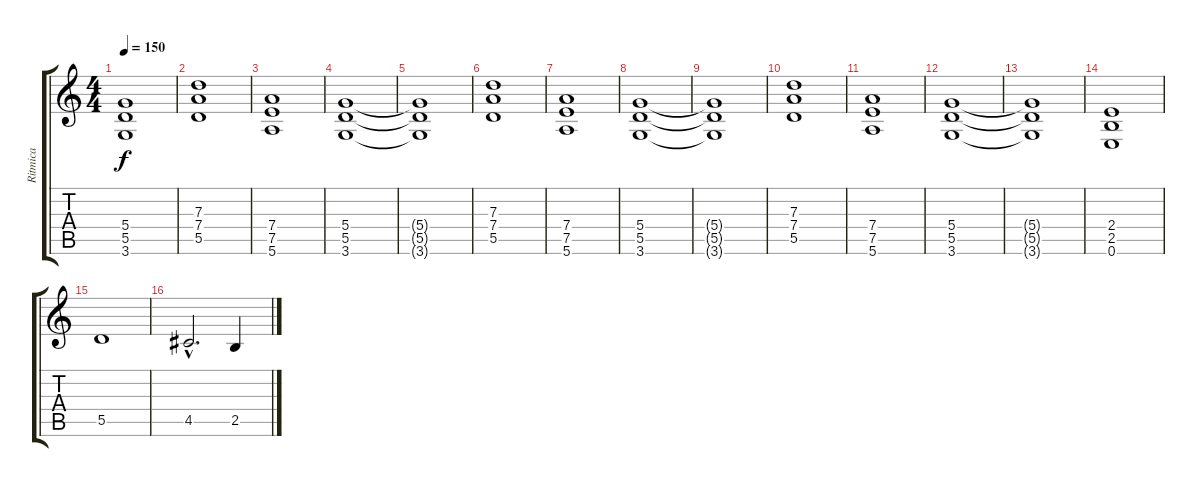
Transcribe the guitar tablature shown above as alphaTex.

\track ("Ritmica" "Ritmica") {instrument overdrivenguitar}
\staff {score tabs}
\tuning (E4 B3 G3 D3 A2 E2) {hide}
\ts (4 4)
\tempo 150
\clef g2
\ks c
(5.4{t} 5.5{t} 3.6{t}).1{dy f} |
(7.3 7.4 5.5).1 |
(7.4 7.5 5.6).1 |
(5.4 5.5 3.6).1 |
(5.4{t} 5.5{t} 3.6{t}).1 |
(7.3 7.4 5.5).1 |
(7.4 7.5 5.6).1 |
(5.4 5.5 3.6).1 |
(5.4{t} 5.5{t} 3.6{t}).1 |
(7.3 7.4 5.5).1 |
(7.4 7.5 5.6).1 |
(5.4 5.5 3.6).1 |
(5.4{t} 5.5{t} 3.6{t}).1 |
(2.4 2.5 0.6).1 |
5.5.1 |
4.5{hac}.2{d} 2.5.4
